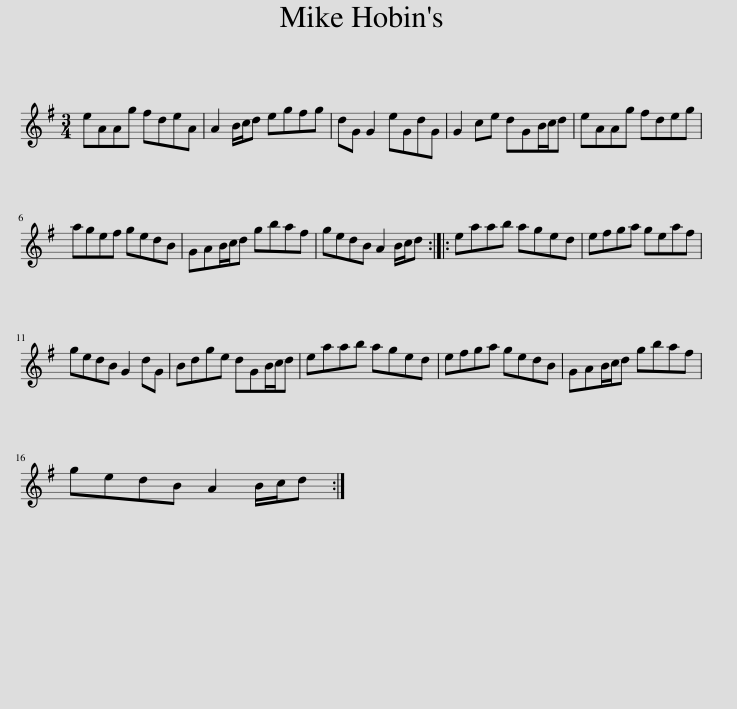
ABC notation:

X:1
L:1/8
M:3/4
I:linebreak $
K:G
V:1 treble
V:1
 eAAg fdeA | A2 B/c/d egfg | dG G2 eGdG | G2 ce dGB/c/d | eAAg fdeg |$ %5
 agef gedB | GAB/c/d gbaf | gedB A2 B/c/d :: eaab aged | efga geaf |$ %10
 gedB G2 dG | Bdge dGB/c/d | eaab aged | efga gedB | GAB/c/d gbaf |$ %15
 gedB A2 B/c/d :| %16
